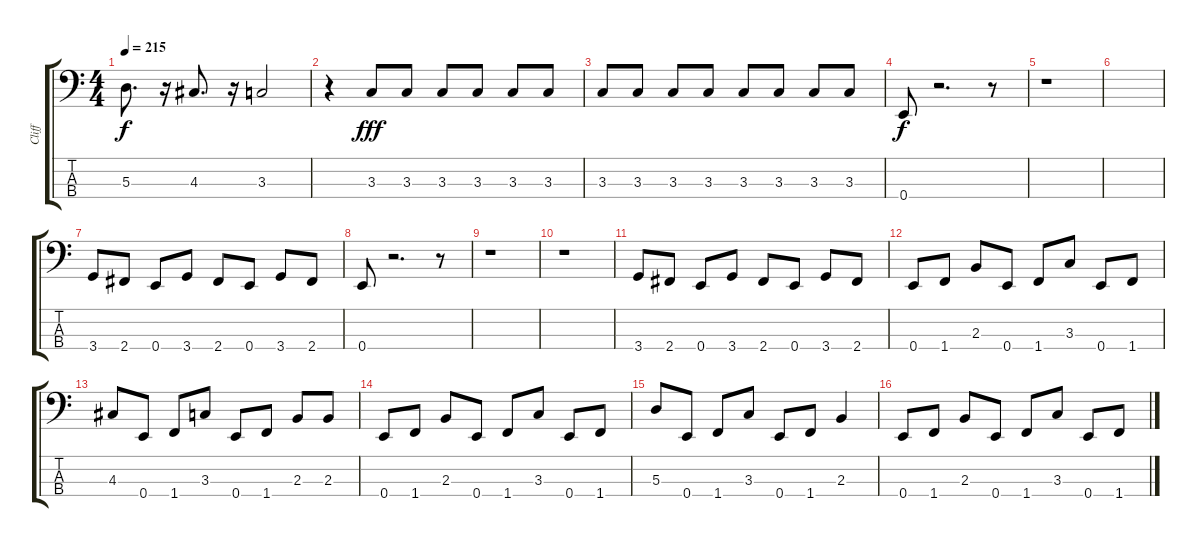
\track ("Cliff" "Cliff") {instrument electricbassfinger}
\staff {score tabs}
\tuning (G2 D2 A1 E1) {hide}
\ts (4 4)
\tempo 215
\clef f4
\ks c
5.3.8{d dy f} r.16 4.3.8{d} r.16 3.3.2 |
r.4 3.3.8{dy fff} 3.3.8 3.3.8 3.3.8 3.3.8 3.3.8 |
3.3.8 3.3.8 3.3.8 3.3.8 3.3.8 3.3.8 3.3.8 3.3.8 |
0.4.8{dy f} r.2{d} r.8 |
r.1 |
|
3.4.8 2.4.8 0.4.8 3.4.8 2.4.8 0.4.8 3.4.8 2.4.8 |
0.4.8 r.2{d} r.8 |
r.1 |
r.1 |
3.4.8 2.4.8 0.4.8 3.4.8 2.4.8 0.4.8 3.4.8 2.4.8 |
0.4.8 1.4.8 2.3.8 0.4.8 1.4.8 3.3.8 0.4.8 1.4.8 |
4.3.8 0.4.8 1.4.8 3.3.8 0.4.8 1.4.8 2.3.8 2.3.8 |
0.4.8 1.4.8 2.3.8 0.4.8 1.4.8 3.3.8 0.4.8 1.4.8 |
5.3.8 0.4.8 1.4.8 3.3.8 0.4.8 1.4.8 2.3.4 |
0.4.8 1.4.8 2.3.8 0.4.8 1.4.8 3.3.8 0.4.8 1.4.8
